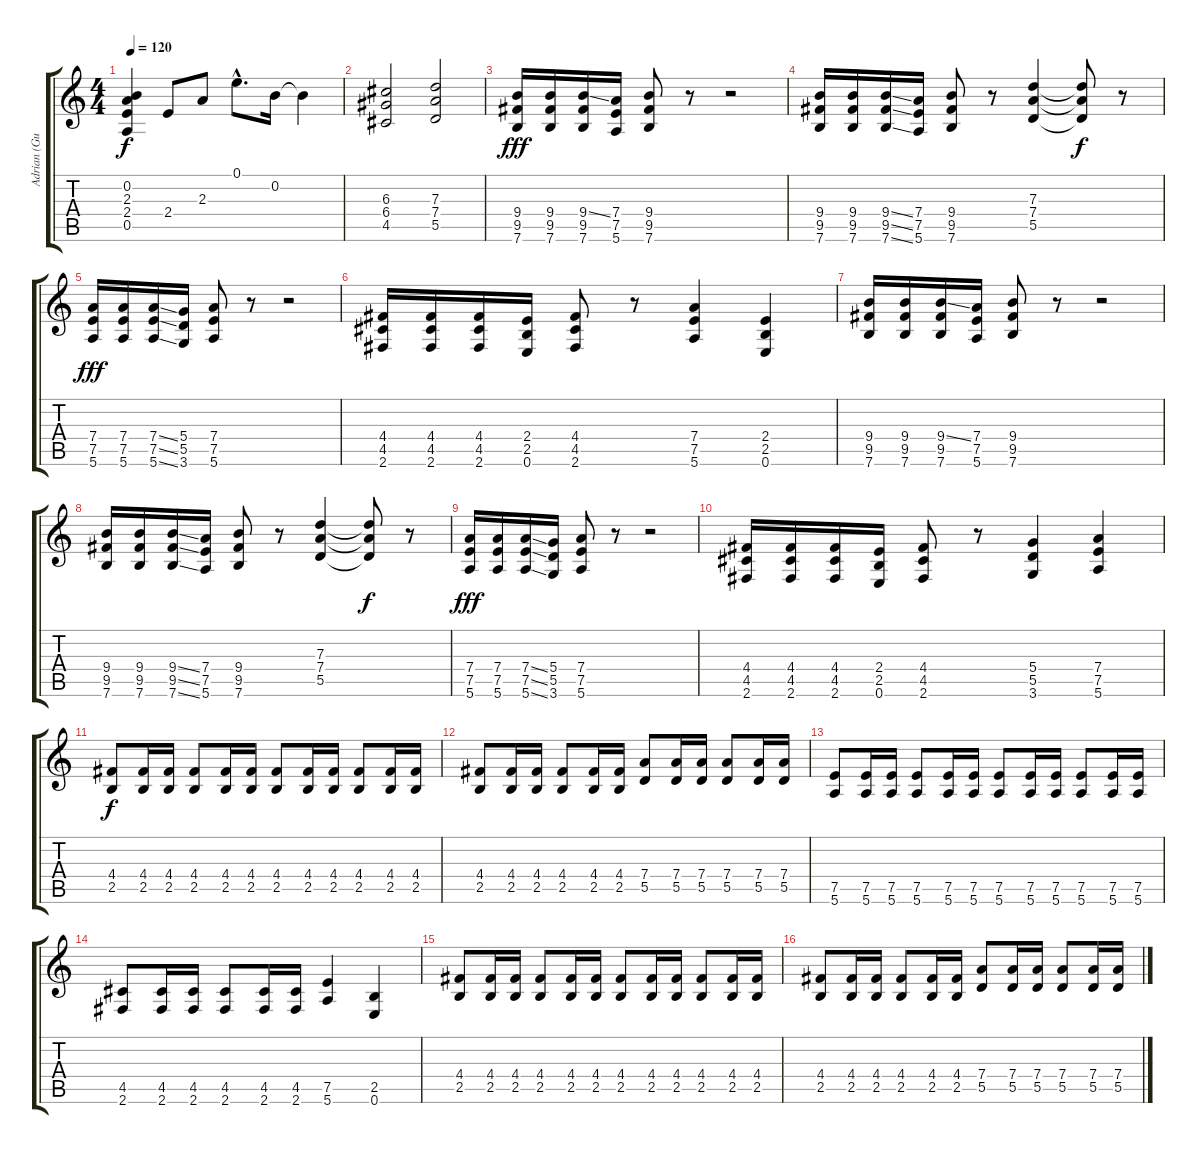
\track ("Adrian (Guitar)" "Adrian (Gu") {instrument distortionguitar}
\staff {score tabs}
\tuning (E4 B3 G3 D3 A2 E2) {hide}
\ts (4 4)
\tempo 120
\clef g2
\ks c
(0.2 2.3 2.4 0.5).4{dy f} 2.4.8 2.3.8 0.1{hac}.8{d} 0.2.16 0.2{t}.4 |
(6.3 6.4 4.5).2 (7.3 7.4 5.5).2 |
(9.4 9.5 7.6).16{dy fff} (9.4 9.5 7.6).16 (9.4{ss} 9.5 7.6).16 (7.4 7.5 5.6).16 (9.4 9.5 7.6).8 r.8 r.2 |
(9.4 9.5 7.6).16 (9.4 9.5 7.6).16 (9.4{ss} 9.5{ss} 7.6{ss}).16 (7.4 7.5 5.6).16 (9.4 9.5 7.6).8 r.8 (7.3 7.4 5.5).4 (7.3{t} 7.4{t} 5.5{t}).8{dy f} r.8 |
(7.4 7.5 5.6).16{dy fff} (7.4 7.5 5.6).16 (7.4{ss} 7.5{ss} 5.6{ss}).16 (5.4 5.5 3.6).16 (7.4 7.5 5.6).8 r.8 r.2 |
(4.4 4.5 2.6).16 (4.4 4.5 2.6).16 (4.4 4.5 2.6).16 (2.4 2.5 0.6).16 (4.4 4.5 2.6).8 r.8 (7.4 7.5 5.6).4 (2.4 2.5 0.6).4 |
(9.4 9.5 7.6).16 (9.4 9.5 7.6).16 (9.4{ss} 9.5 7.6).16 (7.4 7.5 5.6).16 (9.4 9.5 7.6).8 r.8 r.2 |
(9.4 9.5 7.6).16 (9.4 9.5 7.6).16 (9.4{ss} 9.5{ss} 7.6{ss}).16 (7.4 7.5 5.6).16 (9.4 9.5 7.6).8 r.8 (7.3 7.4 5.5).4 (7.3{t} 7.4{t} 5.5{t}).8{dy f} r.8 |
(7.4 7.5 5.6).16{dy fff} (7.4 7.5 5.6).16 (7.4{ss} 7.5{ss} 5.6{ss}).16 (5.4 5.5 3.6).16 (7.4 7.5 5.6).8 r.8 r.2 |
(4.4 4.5 2.6).16 (4.4 4.5 2.6).16 (4.4 4.5 2.6).16 (2.4 2.5 0.6).16 (4.4 4.5 2.6).8 r.8 (5.4 5.5 3.6).4 (7.4 7.5 5.6).4 |
(4.4 2.5).8{dy f} (4.4 2.5).16 (4.4 2.5).16 (4.4 2.5).8 (4.4 2.5).16 (4.4 2.5).16 (4.4 2.5).8 (4.4 2.5).16 (4.4 2.5).16 (4.4 2.5).8 (4.4 2.5).16 (4.4 2.5).16 |
(4.4 2.5).8 (4.4 2.5).16 (4.4 2.5).16 (4.4 2.5).8 (4.4 2.5).16 (4.4 2.5).16 (7.4 5.5).8 (7.4 5.5).16 (7.4 5.5).16 (7.4 5.5).8 (7.4 5.5).16 (7.4 5.5).16 |
(7.5 5.6).8 (7.5 5.6).16 (7.5 5.6).16 (7.5 5.6).8 (7.5 5.6).16 (7.5 5.6).16 (7.5 5.6).8 (7.5 5.6).16 (7.5 5.6).16 (7.5 5.6).8 (7.5 5.6).16 (7.5 5.6).16 |
(4.5 2.6).8 (4.5 2.6).16 (4.5 2.6).16 (4.5 2.6).8 (4.5 2.6).16 (4.5 2.6).16 (7.5 5.6).4 (2.5 0.6).4 |
(4.4 2.5).8 (4.4 2.5).16 (4.4 2.5).16 (4.4 2.5).8 (4.4 2.5).16 (4.4 2.5).16 (4.4 2.5).8 (4.4 2.5).16 (4.4 2.5).16 (4.4 2.5).8 (4.4 2.5).16 (4.4 2.5).16 |
(4.4 2.5).8 (4.4 2.5).16 (4.4 2.5).16 (4.4 2.5).8 (4.4 2.5).16 (4.4 2.5).16 (7.4 5.5).8 (7.4 5.5).16 (7.4 5.5).16 (7.4 5.5).8 (7.4 5.5).16 (7.4 5.5).16
